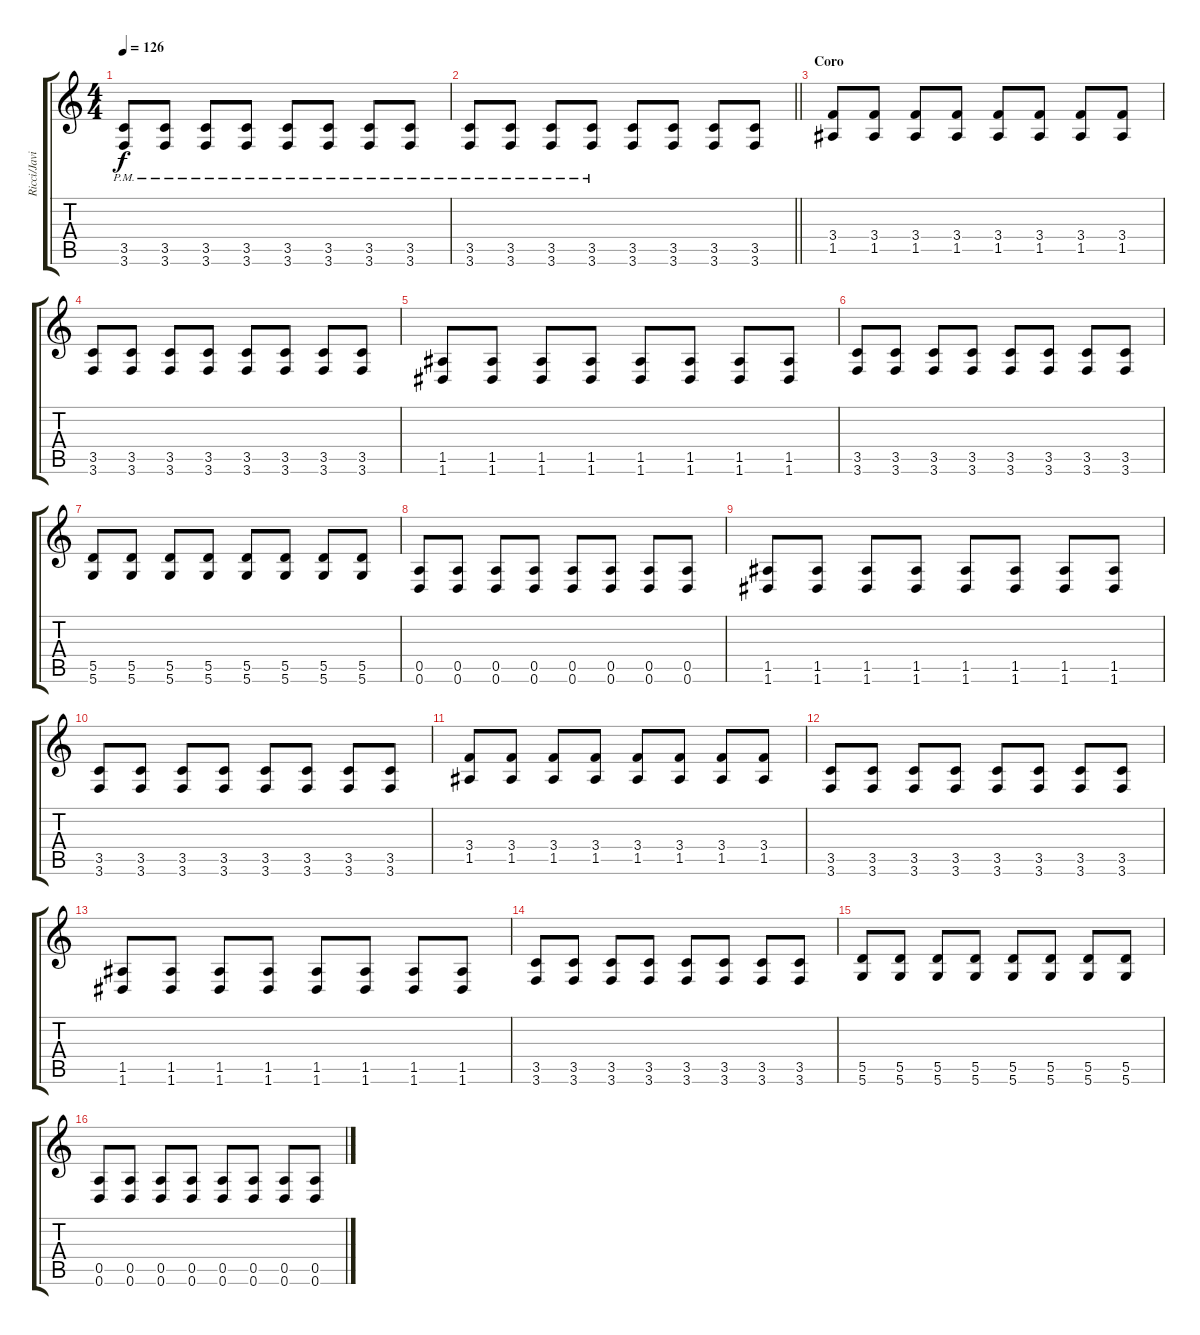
\track ("Ricci/Javi" "Ricci/Javi") {instrument overdrivenguitar}
\staff {score tabs}
\tuning (E4 B3 G3 D3 A2 D2) {hide}
\ts (4 4)
\tempo 126
\clef g2
\ks c
(3.5{pm} 3.6{pm}).8{dy f} (3.5{pm} 3.6{pm}).8 (3.5{pm} 3.6{pm}).8 (3.5{pm} 3.6{pm}).8 (3.5{pm} 3.6{pm}).8 (3.5{pm} 3.6{pm}).8 (3.5{pm} 3.6{pm}).8 (3.5{pm} 3.6{pm}).8 |
\barLineRight lightlight
(3.5{pm} 3.6{pm}).8 (3.5{pm} 3.6{pm}).8 (3.5{pm} 3.6{pm}).8 (3.5{pm} 3.6{pm}).8 (3.5 3.6).8 (3.5 3.6).8 (3.5 3.6).8 (3.5 3.6).8 |
\section ("" "Coro")
(3.4 1.5).8 (3.4 1.5).8 (3.4 1.5).8 (3.4 1.5).8 (3.4 1.5).8 (3.4 1.5).8 (3.4 1.5).8 (3.4 1.5).8 |
(3.5 3.6).8 (3.5 3.6).8 (3.5 3.6).8 (3.5 3.6).8 (3.5 3.6).8 (3.5 3.6).8 (3.5 3.6).8 (3.5 3.6).8 |
(1.5 1.6).8 (1.5 1.6).8 (1.5 1.6).8 (1.5 1.6).8 (1.5 1.6).8 (1.5 1.6).8 (1.5 1.6).8 (1.5 1.6).8 |
(3.5 3.6).8 (3.5 3.6).8 (3.5 3.6).8 (3.5 3.6).8 (3.5 3.6).8 (3.5 3.6).8 (3.5 3.6).8 (3.5 3.6).8 |
(5.5 5.6).8 (5.5 5.6).8 (5.5 5.6).8 (5.5 5.6).8 (5.5 5.6).8 (5.5 5.6).8 (5.5 5.6).8 (5.5 5.6).8 |
(0.5 0.6).8 (0.5 0.6).8 (0.5 0.6).8 (0.5 0.6).8 (0.5 0.6).8 (0.5 0.6).8 (0.5 0.6).8 (0.5 0.6).8 |
(1.5 1.6).8 (1.5 1.6).8 (1.5 1.6).8 (1.5 1.6).8 (1.5 1.6).8 (1.5 1.6).8 (1.5 1.6).8 (1.5 1.6).8 |
(3.5 3.6).8 (3.5 3.6).8 (3.5 3.6).8 (3.5 3.6).8 (3.5 3.6).8 (3.5 3.6).8 (3.5 3.6).8 (3.5 3.6).8 |
(3.4 1.5).8 (3.4 1.5).8 (3.4 1.5).8 (3.4 1.5).8 (3.4 1.5).8 (3.4 1.5).8 (3.4 1.5).8 (3.4 1.5).8 |
(3.5 3.6).8 (3.5 3.6).8 (3.5 3.6).8 (3.5 3.6).8 (3.5 3.6).8 (3.5 3.6).8 (3.5 3.6).8 (3.5 3.6).8 |
(1.5 1.6).8 (1.5 1.6).8 (1.5 1.6).8 (1.5 1.6).8 (1.5 1.6).8 (1.5 1.6).8 (1.5 1.6).8 (1.5 1.6).8 |
(3.5 3.6).8 (3.5 3.6).8 (3.5 3.6).8 (3.5 3.6).8 (3.5 3.6).8 (3.5 3.6).8 (3.5 3.6).8 (3.5 3.6).8 |
(5.5 5.6).8 (5.5 5.6).8 (5.5 5.6).8 (5.5 5.6).8 (5.5 5.6).8 (5.5 5.6).8 (5.5 5.6).8 (5.5 5.6).8 |
(0.5 0.6).8 (0.5 0.6).8 (0.5 0.6).8 (0.5 0.6).8 (0.5 0.6).8 (0.5 0.6).8 (0.5 0.6).8 (0.5 0.6).8
